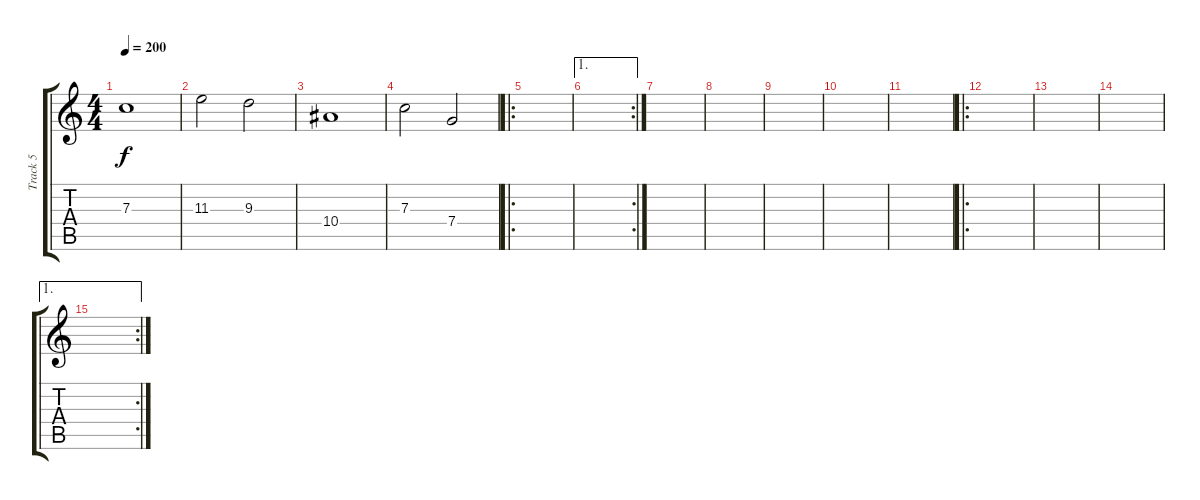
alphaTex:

\track ("Track 5" "Track 5") {instrument distortionguitar}
\staff {score tabs}
\tuning (D4 A3 F3 C3 G2 D2) {hide}
\ts (4 4)
\tempo 200
\clef g2
\ks c
7.3.1{dy f} |
11.3.2 9.3.2 |
10.4.1 |
7.3.2 7.4.2 |
\ro
|
\ae 1
\rc 2
|
|
|
|
|
|
\ro
|
|
|
\ae 1
\rc 2
